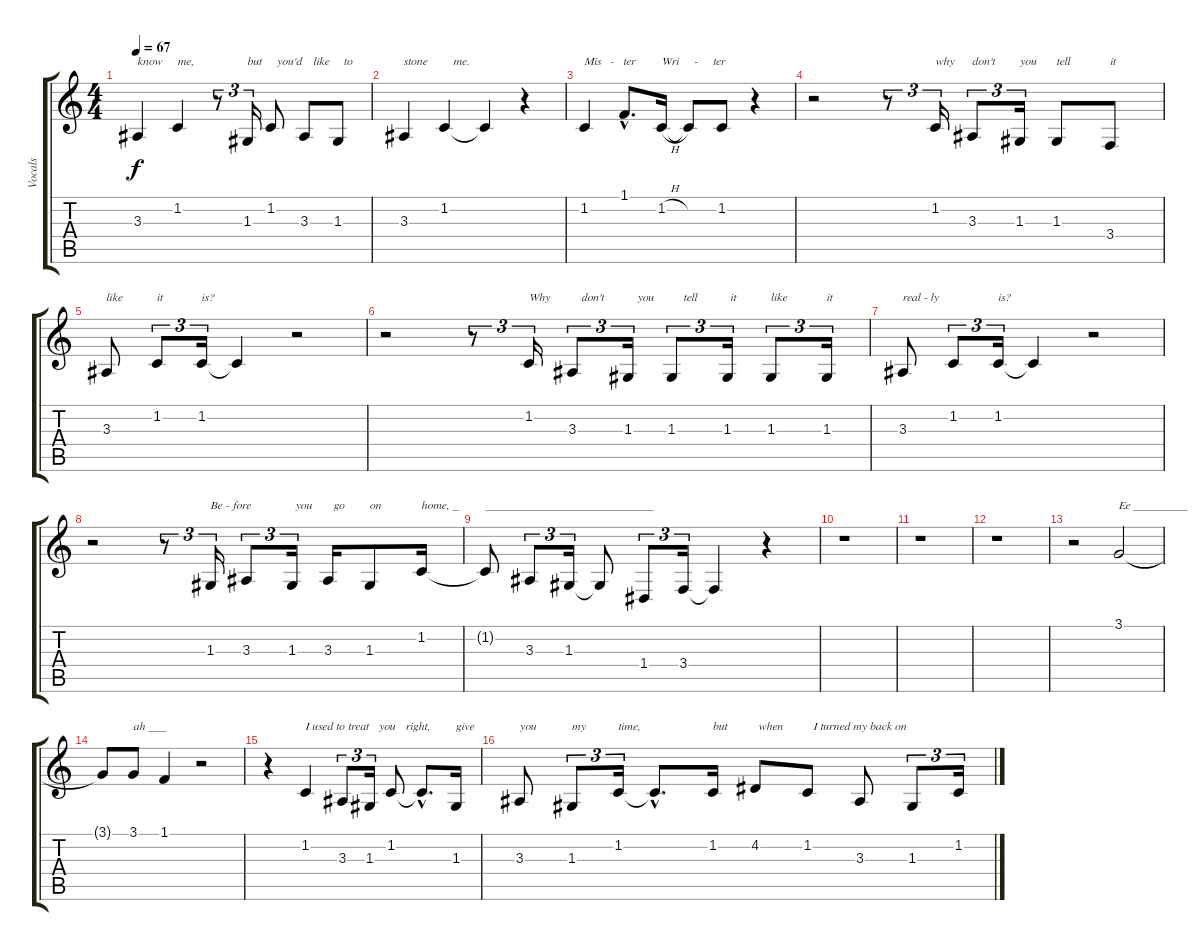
\track ("Vocals" "Vocals") {instrument lead2sawtooth}
\staff {score tabs}
\tuning (E4 B3 G3 D3 A2 E2) {hide}
\ts (4 4)
\tempo 67
\clef g2
\ks c
3.3.4{txt "know" dy f} 1.2.4{txt "me,"} r.8{tu (3 2)} 1.3.16{tu (3 2) txt "but"} 1.2.8{txt "  you'd"} 3.3.8{txt "   like"} 1.3.8{txt "  to"} |
3.3.4{txt "stone"} 1.2.4{txt "   me."} 1.2{t}.4 r.4 |
1.2.4{txt "Mis   -   ter"} 1.1{hac}.8{d} 1.2{h}.16{txt "Wri     -     ter"} 1.2{t}.8 1.2.8 r.4 |
r.2 r.8{tu (3 2)} 1.2.16{tu (3 2) txt "why"} 3.3.8{tu (3 2) txt "don't"} 1.3.16{tu (3 2) txt "you"} 1.3.8{txt "tell"} 3.4.8{txt "it"} |
3.3.8{txt "like"} 1.2.8{tu (3 2) txt "it"} 1.2.16{tu (3 2) txt "is?"} 1.2{t}.4 r.2 |
r.2 r.8{tu (3 2)} 1.2.16{tu (3 2) txt "Why"} 3.3.8{tu (3 2) txt "   don't"} 1.3.16{tu (3 2) txt "   you"} 1.3.8{tu (3 2) txt "    tell"} 1.3.16{tu (3 2) txt " it"} 1.3.8{tu (3 2) txt "like"} 1.3.16{tu (3 2) txt "it"} |
3.3.8{txt "real - ly"} 1.2.8{tu (3 2)} 1.2.16{tu (3 2) txt "is?"} 1.2{t}.4 r.2 |
r.2 r.8{tu (3 2)} 1.3.16{tu (3 2) txt "Be - fore"} 3.3.8{tu (3 2)} 1.3.16{tu (3 2) txt " you"} 3.3.16{txt "  go"} 1.3.8{txt "on"} 1.2.16{txt "home, _"} |
1.2{t}.8{txt "____________________________"} 3.3.8{tu (3 2)} 1.3.16{tu (3 2)} 1.3{t}.8 1.4.8{tu (3 2)} 3.4.16{tu (3 2)} 3.4{t}.4 r.4 |
r.1 |
r.1 |
r.1 |
r.2{volume 10} 3.1.2{txt "Ee _________"} |
3.1{t}.8 3.1.8{txt "ah ___"} 1.1.4 r.2 |
r.4{volume 16} 1.2.4{txt "I used to"} 3.3.8{tu (3 2) txt "  treat"} 1.3.16{tu (3 2) txt "   you"} 1.2.8{txt "     right,"} 1.2{hac t}.8{d} 1.3.16{txt "give"} |
3.3.8{txt "you"} 1.3.8{tu (3 2) txt "my"} 1.2.16{tu (3 2) txt "time,"} 1.2{hac t}.8{d} 1.2.16{txt "but"} 4.2.8{txt " when"} 1.2.8{txt "  I turned my back on"} 3.3.8 1.3.8{tu (3 2)} 1.2.16{tu (3 2)}
